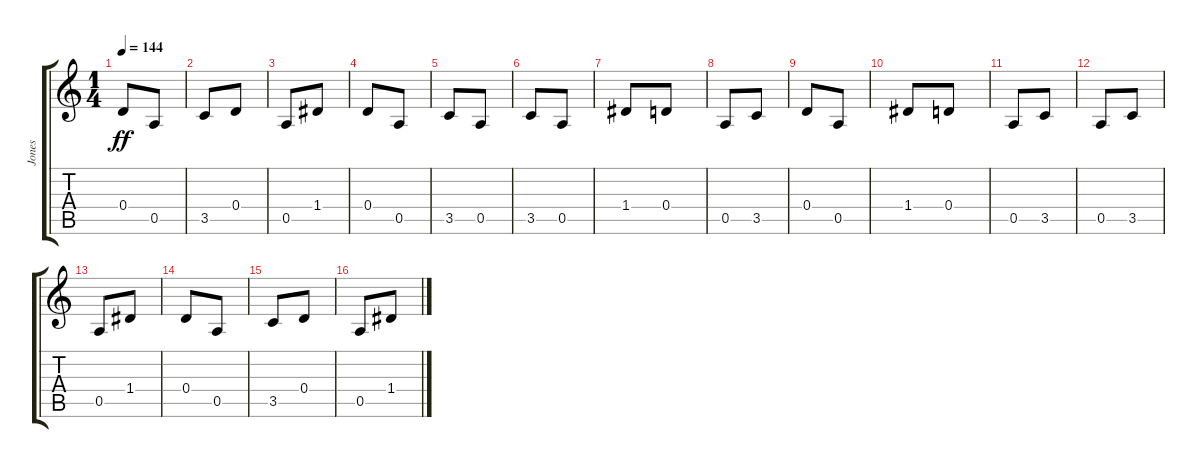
\track ("Jones" "Jones") {instrument distortionguitar}
\staff {score tabs}
\tuning (E4 B3 G3 D3 A2 D2) {hide}
\ts (1 4)
\tempo 144
\clef g2
\ks c
0.4.8{dy ff} 0.5.8 |
3.5.8 0.4.8 |
0.5.8 1.4.8 |
0.4.8 0.5.8 |
3.5.8 0.5.8 |
3.5.8 0.5.8 |
1.4.8 0.4.8 |
0.5.8 3.5.8 |
0.4.8 0.5.8 |
1.4.8 0.4.8 |
0.5.8 3.5.8 |
0.5.8 3.5.8 |
0.5.8 1.4.8 |
0.4.8 0.5.8 |
3.5.8 0.4.8 |
0.5.8 1.4.8
